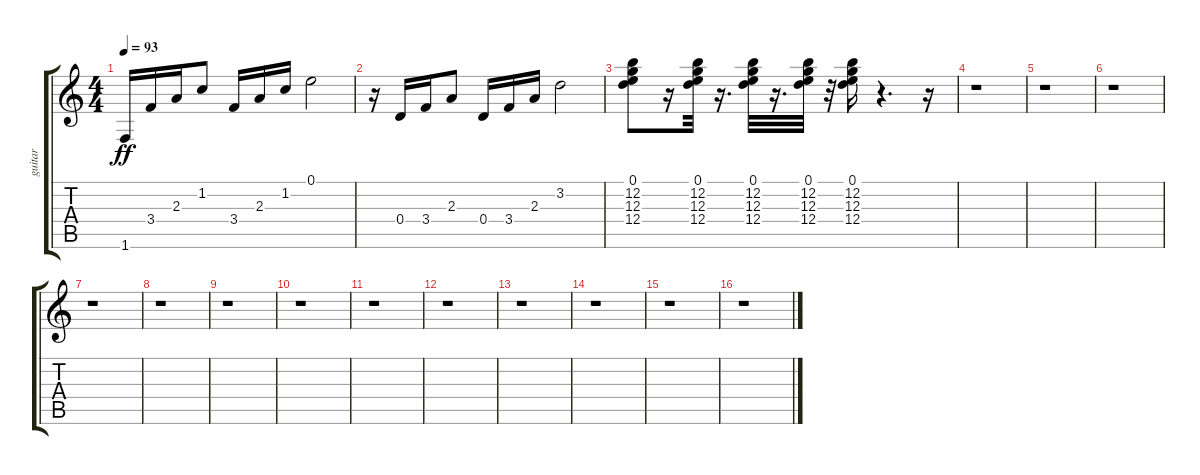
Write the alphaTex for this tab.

\track ("guitar" "guitar") {instrument acousticguitarsteel}
\staff {score tabs}
\tuning (E4 B3 G3 D3 A2 E2) {hide}
\ts (4 4)
\tempo 93
\clef g2
\ks c
1.6.16{dy ff} 3.4.16 2.3.16 1.2.8 3.4.16 2.3.16 1.2.16 0.1.2 |
r.16 0.4.16 3.4.16 2.3.8 0.4.16 3.4.16 2.3.16 3.2.2 |
(0.1 12.2 12.3 12.4).8 r.16 (0.1 12.2 12.3 12.4).32 r.16{d} (0.1 12.2 12.3 12.4).32 r.16{d} (0.1 12.2 12.3 12.4).32 r.32 (0.1 12.2 12.3 12.4).16 r.4{d} r.16 |
r.1 |
r.1 |
r.1 |
r.1 |
r.1 |
r.1 |
r.1 |
r.1 |
r.1 |
r.1 |
r.1 |
r.1 |
r.1
